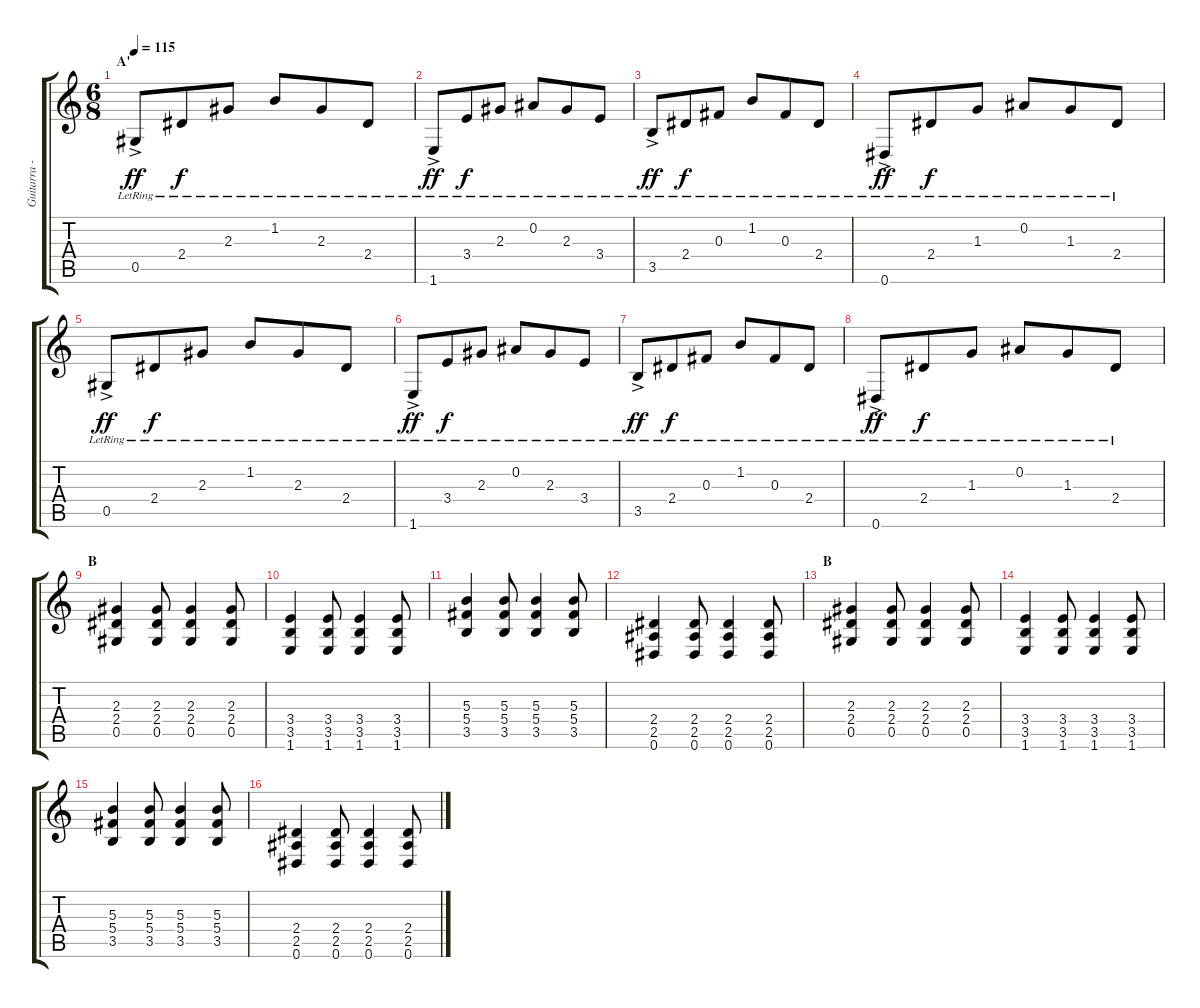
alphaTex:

\track ("Guitarra - Daron Malakian" "Guitarra -") {instrument electricguitarclean}
\staff {score tabs}
\tuning (Eb4 Bb3 Gb3 Db3 Ab2 Eb2) {hide}
\ts (6 8)
\section ("" "A'")
\tempo 115
\clef g2
\ks c
0.5{ac lr}.8{dy ff} 2.4{lr}.8{dy f} 2.3{lr}.8 1.2{lr}.8 2.3{lr}.8 2.4{lr}.8 |
1.6{ac lr}.8{dy ff} 3.4{lr}.8{dy f} 2.3{lr}.8 0.2{lr}.8 2.3{lr}.8 3.4{lr}.8 |
3.5{ac lr}.8{dy ff} 2.4{lr}.8{dy f} 0.3{lr}.8 1.2{lr}.8 0.3{lr}.8 2.4{lr}.8 |
0.6{ac lr}.8{dy ff} 2.4{lr}.8{dy f} 1.3{lr}.8 0.2{lr}.8 1.3{lr}.8 2.4{lr}.8 |
0.5{ac lr}.8{dy ff} 2.4{lr}.8{dy f} 2.3{lr}.8 1.2{lr}.8 2.3{lr}.8 2.4{lr}.8 |
1.6{ac lr}.8{dy ff} 3.4{lr}.8{dy f} 2.3{lr}.8 0.2{lr}.8 2.3{lr}.8 3.4{lr}.8 |
3.5{ac lr}.8{dy ff} 2.4{lr}.8{dy f} 0.3{lr}.8 1.2{lr}.8 0.3{lr}.8 2.4{lr}.8 |
0.6{ac lr}.8{dy ff} 2.4{lr}.8{dy f} 1.3{lr}.8 0.2{lr}.8 1.3{lr}.8 2.4{lr}.8 |
\section ("" "B")
(2.3 2.4 0.5).4{instrument distortionguitar} (2.3 2.4 0.5).8 (2.3 2.4 0.5).4 (2.3 2.4 0.5).8 |
(3.4 3.5 1.6).4 (3.4 3.5 1.6).8 (3.4 3.5 1.6).4 (3.4 3.5 1.6).8 |
(5.3 5.4 3.5).4 (5.3 5.4 3.5).8 (5.3 5.4 3.5).4 (5.3 5.4 3.5).8 |
(2.4 2.5 0.6).4 (2.4 2.5 0.6).8 (2.4 2.5 0.6).4 (2.4 2.5 0.6).8 |
\section ("" "B")
(2.3 2.4 0.5).4 (2.3 2.4 0.5).8 (2.3 2.4 0.5).4 (2.3 2.4 0.5).8 |
(3.4 3.5 1.6).4 (3.4 3.5 1.6).8 (3.4 3.5 1.6).4 (3.4 3.5 1.6).8 |
(5.3 5.4 3.5).4 (5.3 5.4 3.5).8 (5.3 5.4 3.5).4 (5.3 5.4 3.5).8 |
(2.4 2.5 0.6).4 (2.4 2.5 0.6).8 (2.4 2.5 0.6).4 (2.4 2.5 0.6).8
